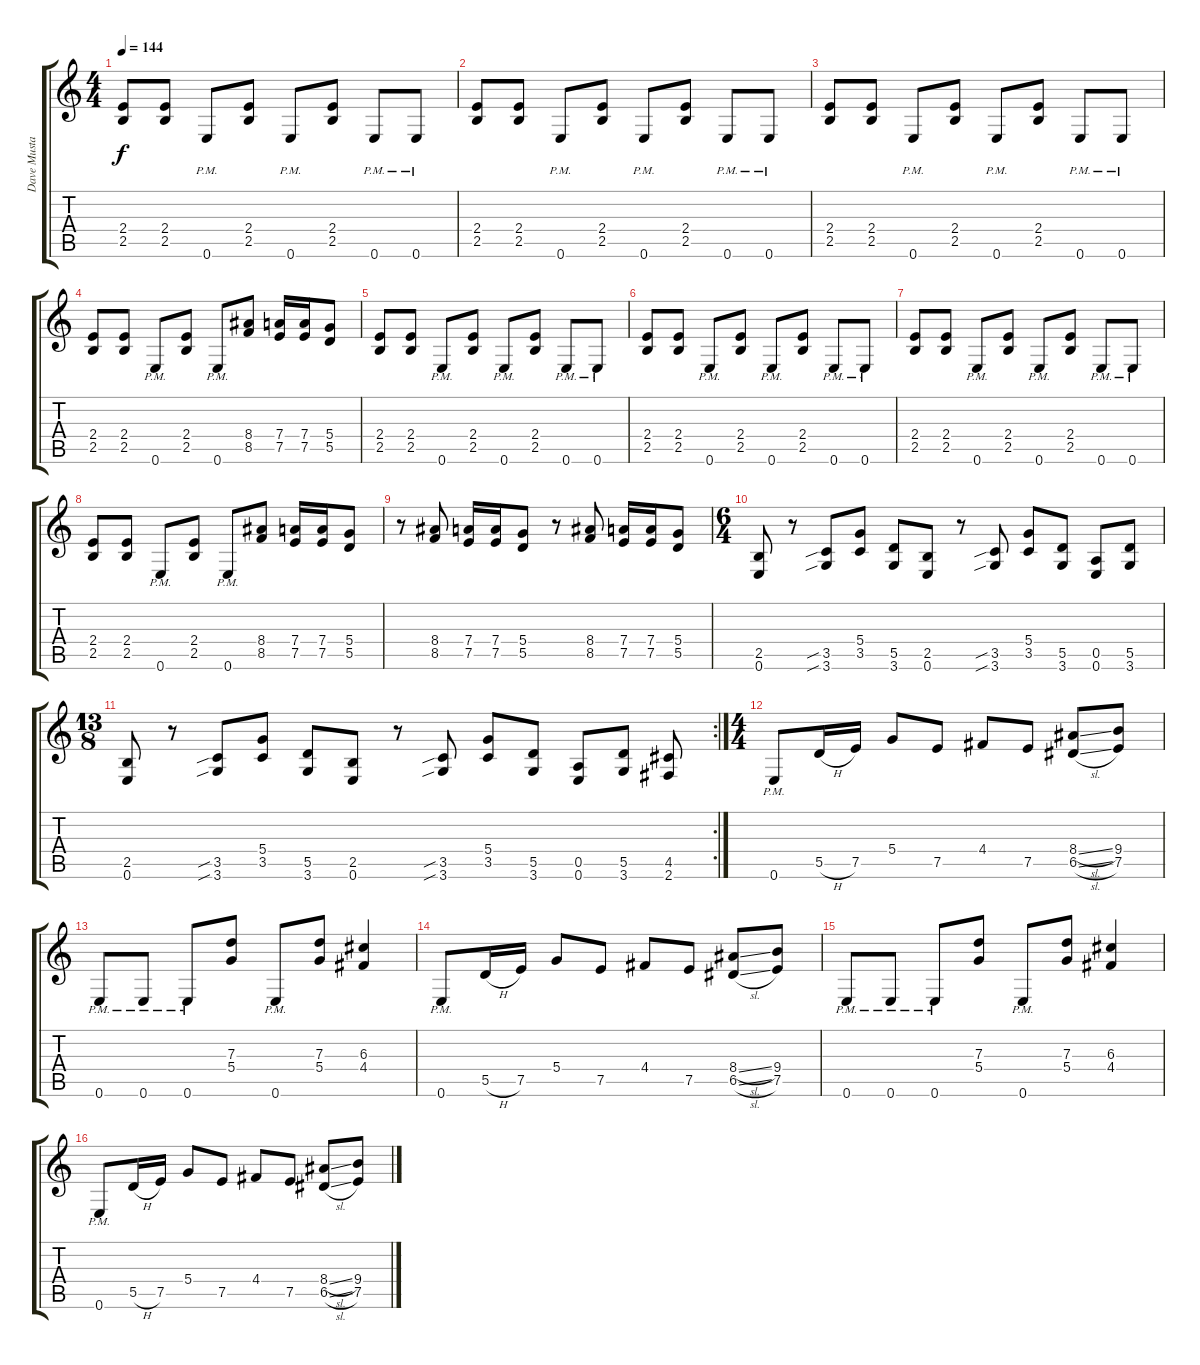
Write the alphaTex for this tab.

\track ("Dave Mustaine" "Dave Musta") {instrument distortionguitar}
\staff {score tabs}
\tuning (E4 B3 G3 D3 A2 E2) {hide}
\ts (4 4)
\tempo 144
\clef g2
\ks c
(2.4 2.5).8{dy f} (2.4 2.5).8 0.6{pm}.8 (2.4 2.5).8 0.6{pm}.8 (2.4 2.5).8 0.6{pm}.8 0.6{pm}.8 |
(2.4 2.5).8 (2.4 2.5).8 0.6{pm}.8 (2.4 2.5).8 0.6{pm}.8 (2.4 2.5).8 0.6{pm}.8 0.6{pm}.8 |
(2.4 2.5).8 (2.4 2.5).8 0.6{pm}.8 (2.4 2.5).8 0.6{pm}.8 (2.4 2.5).8 0.6{pm}.8 0.6{pm}.8 |
(2.4 2.5).8 (2.4 2.5).8 0.6{pm}.8 (2.4 2.5).8 0.6{pm}.8 (8.4 8.5).8 (7.4 7.5).16 (7.4 7.5).16 (5.4 5.5).8 |
(2.4 2.5).8 (2.4 2.5).8 0.6{pm}.8 (2.4 2.5).8 0.6{pm}.8 (2.4 2.5).8 0.6{pm}.8 0.6{pm}.8 |
(2.4 2.5).8 (2.4 2.5).8 0.6{pm}.8 (2.4 2.5).8 0.6{pm}.8 (2.4 2.5).8 0.6{pm}.8 0.6{pm}.8 |
(2.4 2.5).8 (2.4 2.5).8 0.6{pm}.8 (2.4 2.5).8 0.6{pm}.8 (2.4 2.5).8 0.6{pm}.8 0.6{pm}.8 |
(2.4 2.5).8 (2.4 2.5).8 0.6{pm}.8 (2.4 2.5).8 0.6{pm}.8 (8.4 8.5).8 (7.4 7.5).16 (7.4 7.5).16 (5.4 5.5).8 |
r.8 (8.4 8.5).8 (7.4 7.5).16 (7.4 7.5).16 (5.4 5.5).8 r.8 (8.4 8.5).8 (7.4 7.5).16 (7.4 7.5).16 (5.4 5.5).8 |
\ts (6 4)
(2.5 0.6).8 r.8 (3.5{sib} 3.6{sib}).8 (5.4 3.5).8 (5.5 3.6).8 (2.5 0.6).8 r.8 (3.5{sib} 3.6{sib}).8 (5.4 3.5).8 (5.5 3.6).8 (0.5 0.6).8 (5.5 3.6).8 |
\rc 2
\ts (13 8)
(2.5 0.6).8 r.8 (3.5{sib} 3.6{sib}).8 (5.4 3.5).8 (5.5 3.6).8 (2.5 0.6).8 r.8 (3.5{sib} 3.6{sib}).8 (5.4 3.5).8 (5.5 3.6).8 (0.5 0.6).8 (5.5 3.6).8 (4.5 2.6).8 |
\ts (4 4)
0.6{pm}.8 5.5{h}.16 7.5.16 5.4.8 7.5.8 4.4.8 7.5.8 (8.4{sl} 6.5{sl}).8 (9.4 7.5).8 |
0.6{pm}.8 0.6{pm}.8 0.6{pm}.8 (7.3 5.4).8 0.6{pm}.8 (7.3 5.4).8 (6.3 4.4).4 |
0.6{pm}.8 5.5{h}.16 7.5.16 5.4.8 7.5.8 4.4.8 7.5.8 (8.4{sl} 6.5{sl}).8 (9.4 7.5).8 |
0.6{pm}.8 0.6{pm}.8 0.6{pm}.8 (7.3 5.4).8 0.6{pm}.8 (7.3 5.4).8 (6.3 4.4).4 |
0.6{pm}.8 5.5{h}.16 7.5.16 5.4.8 7.5.8 4.4.8 7.5.8 (8.4{sl} 6.5{sl}).8 (9.4 7.5).8
